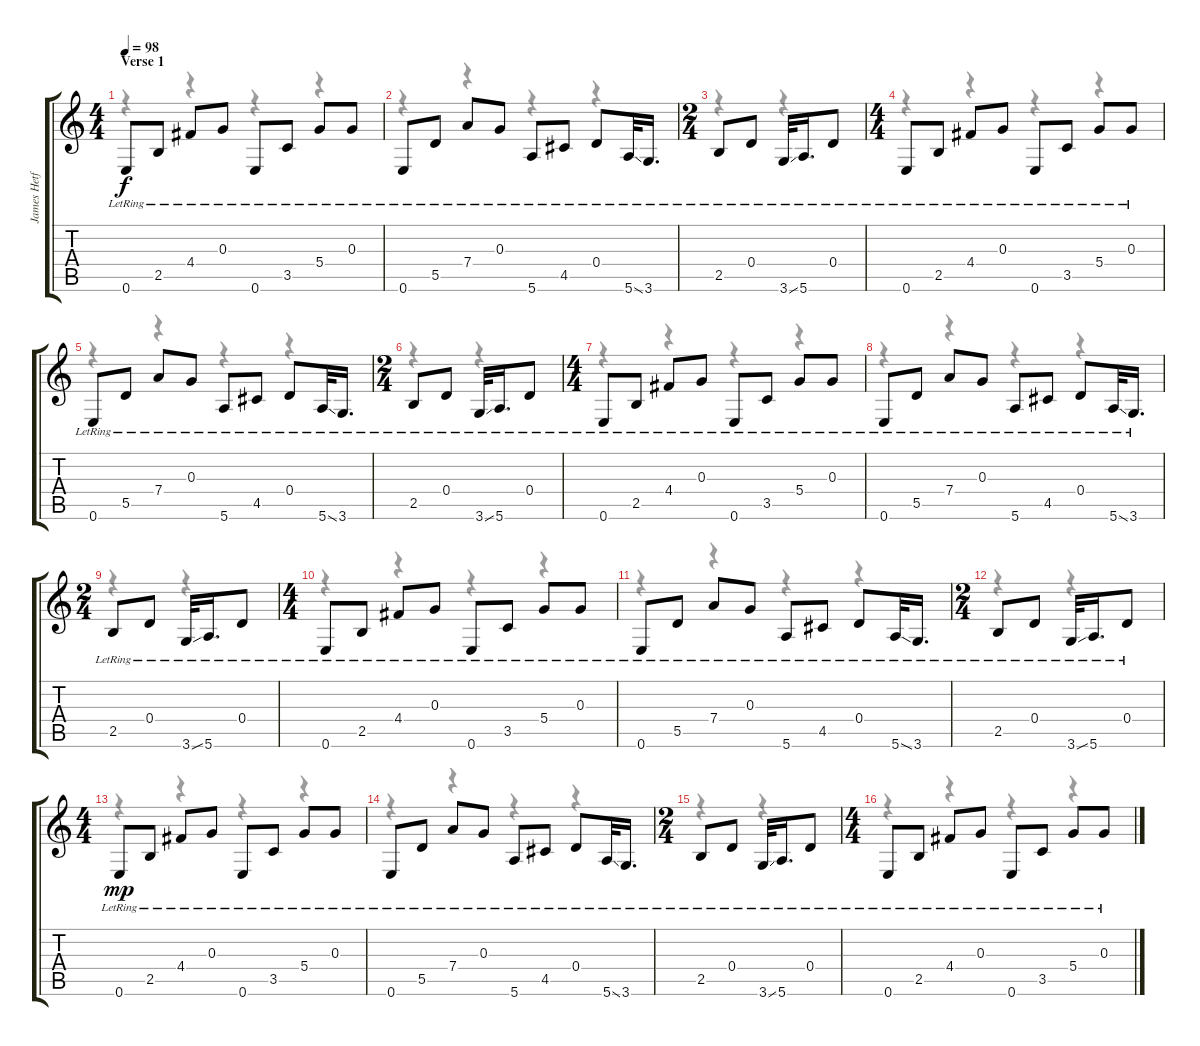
\track ("James Hetfield (clean)" "James Hetf") {instrument electricguitarclean}
\staff {score tabs}
\tuning (E4 B3 G3 D3 A2 E2) {hide}
\voice
\ts (4 4)
\section ("" "Verse 1")
\tempo 98
\clef g2
\ks c
0.6{lr}.8{dy f} 2.5{lr}.8 4.4{lr}.8 0.3{lr}.8 0.6{lr}.8 3.5{lr}.8 5.4{lr}.8 0.3{lr}.8 |
0.6{lr}.8 5.5{lr}.8 7.4{lr}.8 0.3{lr}.8 5.6{lr}.8 4.5{lr}.8 0.4{lr}.8 5.6{ss lr}.32 3.6{lr}.16{d} |
\ts (2 4)
2.5{lr}.8 0.4{lr}.8 3.6{ss lr}.32 5.6{lr}.16{d} 0.4{lr}.8 |
\ts (4 4)
0.6{lr}.8 2.5{lr}.8 4.4{lr}.8 0.3{lr}.8 0.6{lr}.8 3.5{lr}.8 5.4{lr}.8 0.3{lr}.8 |
0.6{lr}.8 5.5{lr}.8 7.4{lr}.8 0.3{lr}.8 5.6{lr}.8 4.5{lr}.8 0.4{lr}.8 5.6{ss lr}.32 3.6{lr}.16{d} |
\ts (2 4)
2.5{lr}.8 0.4{lr}.8 3.6{ss lr}.32 5.6{lr}.16{d} 0.4{lr}.8 |
\ts (4 4)
0.6{lr}.8 2.5{lr}.8 4.4{lr}.8 0.3{lr}.8 0.6{lr}.8 3.5{lr}.8 5.4{lr}.8 0.3{lr}.8 |
0.6{lr}.8 5.5{lr}.8 7.4{lr}.8 0.3{lr}.8 5.6{lr}.8 4.5{lr}.8 0.4{lr}.8 5.6{ss lr}.32 3.6{lr}.16{d} |
\ts (2 4)
2.5{lr}.8 0.4{lr}.8 3.6{ss lr}.32 5.6{lr}.16{d} 0.4{lr}.8 |
\ts (4 4)
0.6{lr}.8 2.5{lr}.8 4.4{lr}.8 0.3{lr}.8 0.6{lr}.8 3.5{lr}.8 5.4{lr}.8 0.3{lr}.8 |
0.6{lr}.8 5.5{lr}.8 7.4{lr}.8 0.3{lr}.8 5.6{lr}.8 4.5{lr}.8 0.4{lr}.8 5.6{ss lr}.32 3.6{lr}.16{d} |
\ts (2 4)
2.5{lr}.8 0.4{lr}.8 3.6{ss lr}.32 5.6{lr}.16{d} 0.4{lr}.8 |
\ts (4 4)
0.6{lr}.8{dy mp} 2.5{lr}.8 4.4{lr}.8 0.3{lr}.8 0.6{lr}.8 3.5{lr}.8 5.4{lr}.8 0.3{lr}.8 |
0.6{lr}.8 5.5{lr}.8 7.4{lr}.8 0.3{lr}.8 5.6{lr}.8 4.5{lr}.8 0.4{lr}.8 5.6{ss lr}.32 3.6{lr}.16{d} |
\ts (2 4)
2.5{lr}.8 0.4{lr}.8 3.6{ss lr}.32 5.6{lr}.16{d} 0.4{lr}.8 |
\ts (4 4)
0.6{lr}.8 2.5{lr}.8 4.4{lr}.8 0.3{lr}.8 0.6{lr}.8 3.5{lr}.8 5.4{lr}.8 0.3{lr}.8
\voice
\clef g2
\ottava regular
\simile none
\ks c
r.4{dy f} r.4 r.4 r.4 |
r.4 r.4 r.4 r.4 |
r.4 r.4 |
r.4 r.4 r.4 r.4 |
r.4 r.4 r.4 r.4 |
r.4 r.4 |
r.4 r.4 r.4 r.4 |
r.4 r.4 r.4 r.4 |
r.4 r.4 |
r.4 r.4 r.4 r.4 |
r.4 r.4 r.4 r.4 |
r.4 r.4 |
r.4 r.4 r.4 r.4 |
r.4 r.4 r.4 r.4 |
r.4 r.4 |
r.4 r.4 r.4 r.4
